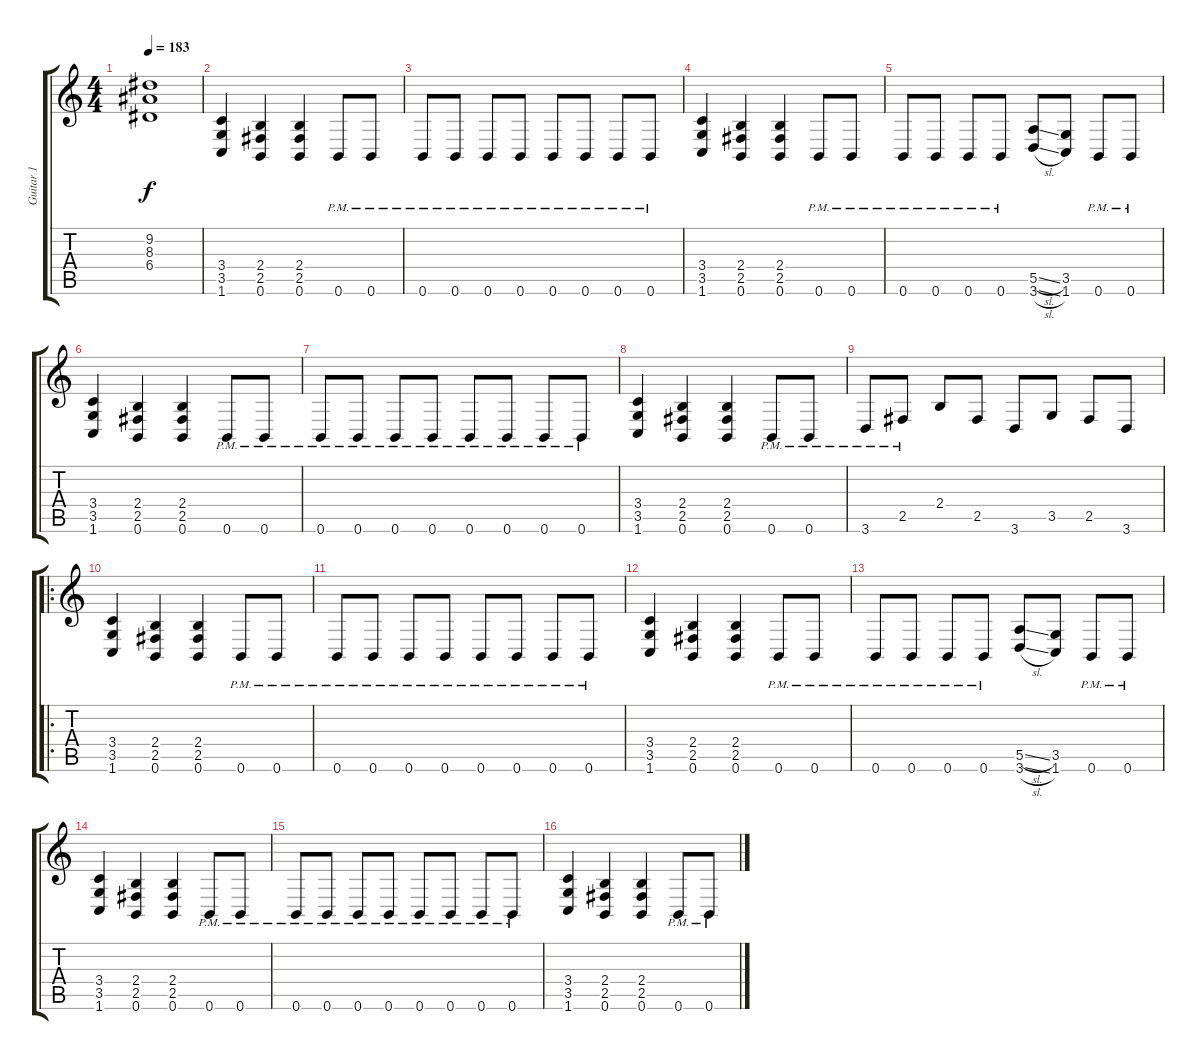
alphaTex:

\track ("Guitar 1" "Guitar 1") {instrument distortionguitar}
\staff {score tabs}
\tuning (B3 Gb3 D3 A2 E2 B1) {hide}
\ts (4 4)
\tempo 183
\clef g2
\ks c
(9.2 8.3 6.4).1{dy f} |
(3.4 3.5 1.6).4 (2.4 2.5 0.6).4 (2.4 2.5 0.6).4 0.6{pm}.8 0.6{pm}.8 |
0.6{pm}.8 0.6{pm}.8 0.6{pm}.8 0.6{pm}.8 0.6{pm}.8 0.6{pm}.8 0.6{pm}.8 0.6{pm}.8 |
(3.4 3.5 1.6).4 (2.4 2.5 0.6).4 (2.4 2.5 0.6).4 0.6{pm}.8 0.6{pm}.8 |
0.6{pm}.8 0.6{pm}.8 0.6{pm}.8 0.6{pm}.8 (5.5{sl} 3.6{sl}).8 (3.5 1.6).8 0.6{pm}.8 0.6{pm}.8 |
(3.4 3.5 1.6).4 (2.4 2.5 0.6).4 (2.4 2.5 0.6).4 0.6{pm}.8 0.6{pm}.8 |
0.6{pm}.8 0.6{pm}.8 0.6{pm}.8 0.6{pm}.8 0.6{pm}.8 0.6{pm}.8 0.6{pm}.8 0.6{pm}.8 |
(3.4 3.5 1.6).4 (2.4 2.5 0.6).4 (2.4 2.5 0.6).4 0.6{pm}.8 0.6{pm}.8 |
3.6{pm}.8 2.5{pm}.8 2.4.8 2.5.8 3.6.8 3.5.8 2.5.8 3.6.8 |
\ro
(3.4 3.5 1.6).4 (2.4 2.5 0.6).4 (2.4 2.5 0.6).4 0.6{pm}.8 0.6{pm}.8 |
0.6{pm}.8 0.6{pm}.8 0.6{pm}.8 0.6{pm}.8 0.6{pm}.8 0.6{pm}.8 0.6{pm}.8 0.6{pm}.8 |
(3.4 3.5 1.6).4 (2.4 2.5 0.6).4 (2.4 2.5 0.6).4 0.6{pm}.8 0.6{pm}.8 |
0.6{pm}.8 0.6{pm}.8 0.6{pm}.8 0.6{pm}.8 (5.5{sl} 3.6{sl}).8 (3.5 1.6).8 0.6{pm}.8 0.6{pm}.8 |
(3.4 3.5 1.6).4 (2.4 2.5 0.6).4 (2.4 2.5 0.6).4 0.6{pm}.8 0.6{pm}.8 |
0.6{pm}.8 0.6{pm}.8 0.6{pm}.8 0.6{pm}.8 0.6{pm}.8 0.6{pm}.8 0.6{pm}.8 0.6{pm}.8 |
(3.4 3.5 1.6).4 (2.4 2.5 0.6).4 (2.4 2.5 0.6).4 0.6{pm}.8 0.6{pm}.8
